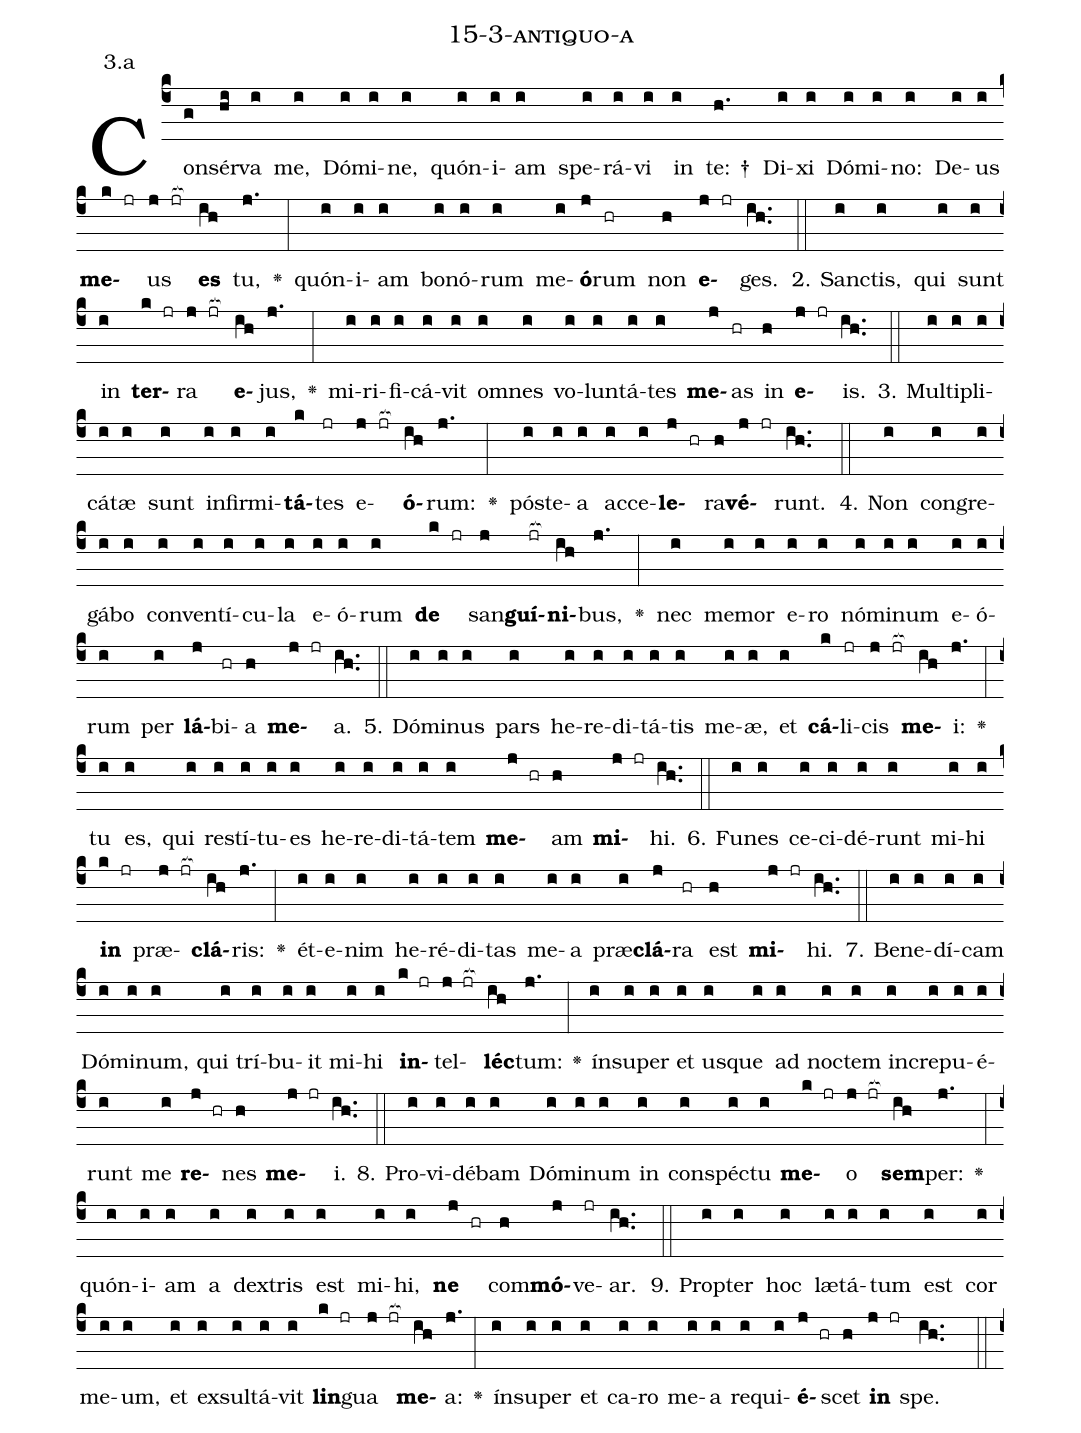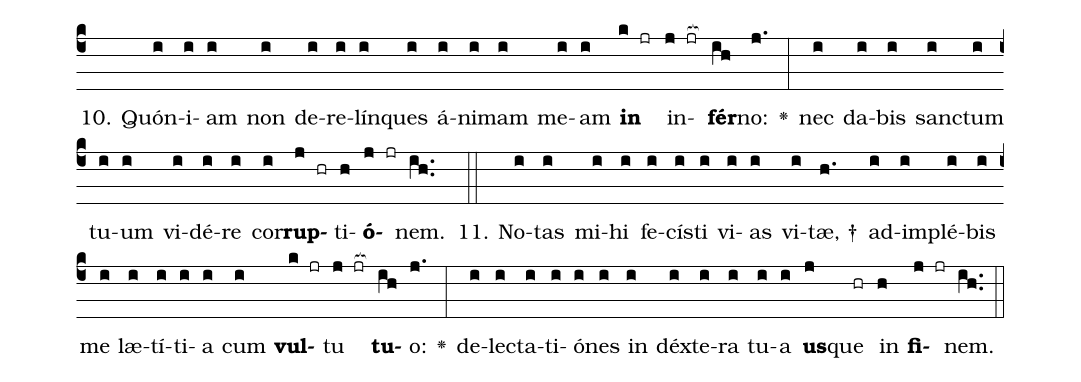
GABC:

name: 15-3-antiquo-a;
annotation: 3.a;
%%
(c4)Con(g)sér(hi)va(i) me,(i) Dó(i)mi(i)ne,(i) quón(i)i(i)am(i) spe(i)rá(i)vi(i) in(i) te: †(h.) Di(i)xi(i) Dó(i)mi(i)no:(i) De(i)us(i) <b>me</b>(k jr)us(j jr[ocb:1{]) <b>es</b>(ih[ocb:0}]) tu,(j.) <v>\greheightstar</v>(:) quón(i)i(i)am(i) bo(i)nó(i)rum(i) me(i)<b>ó</b>(j)rum(hr) non(h) <b>e</b>(j jr)ges.(ih..) (::)
2. Sanc(i)tis,(i) qui(i) sunt(i) in(i) <b>ter</b>(k jr)ra(j jr[ocb:1{]) <b>e</b>(ih[ocb:0}])jus,(j.) <v>\greheightstar</v>(:) mi(i)ri(i)fi(i)cá(i)vit(i) om(i)nes(i) vo(i)lun(i)tá(i)tes(i) <b>me</b>(j)as(hr) in(h) <b>e</b>(j jr)is.(ih..) (::)
3. Mul(i)ti(i)pli(i)cá(i)tæ(i) sunt(i) in(i)fir(i)mi(i)<b>tá</b>(k)tes(jr) e(j jr[ocb:1{])<b>ó</b>(ih[ocb:0}])rum:(j.) <v>\greheightstar</v>(:) póst(i)e(i)a(i) ac(i)ce(i)<b>le</b>(j hr)ra(h)<b>vé</b>(j jr)runt.(ih..) (::)
4. Non(i) con(i)gre(i)gá(i)bo(i) con(i)ven(i)tí(i)cu(i)la(i) e(i)ó(i)rum(i) <b>de</b>(k jr) san(j)<b>guí</b>(jr[ocb:1{])<b>ni</b>(ih[ocb:0}])bus,(j.) <v>\greheightstar</v>(:) nec(i) me(i)mor(i) e(i)ro(i) nó(i)mi(i)num(i) e(i)ó(i)rum(i) per(i) <b>lá</b>(j)bi(hr)a(h) <b>me</b>(j jr)a.(ih..) (::)
5. Dó(i)mi(i)nus(i) pars(i) he(i)re(i)di(i)tá(i)tis(i) me(i)æ,(i) et(i) <b>cá</b>(k)li(jr)cis(j jr[ocb:1{]) <b>me</b>(ih[ocb:0}])i:(j.) <v>\greheightstar</v>(:) tu(i) es,(i) qui(i) re(i)stí(i)tu(i)es(i) he(i)re(i)di(i)tá(i)tem(i) <b>me</b>(j hr)am(h) <b>mi</b>(j jr)hi.(ih..) (::)
6. Fu(i)nes(i) ce(i)ci(i)dé(i)runt(i) mi(i)hi(i) <b>in</b>(k jr) præ(j jr[ocb:1{])<b>clá</b>(ih[ocb:0}])ris:(j.) <v>\greheightstar</v>(:) ét(i)e(i)nim(i) he(i)ré(i)di(i)tas(i) me(i)a(i) præ(i)<b>clá</b>(j)ra(hr) est(h) <b>mi</b>(j jr)hi.(ih..) (::)
7. Be(i)ne(i)dí(i)cam(i) Dó(i)mi(i)num,(i) qui(i) trí(i)bu(i)it(i) mi(i)hi(i) <b>in</b>(k jr)tel(j jr[ocb:1{])<b>léc</b>(ih[ocb:0}])tum:(j.) <v>\greheightstar</v>(:) ín(i)su(i)per(i) et(i) us(i)que(i) ad(i) noc(i)tem(i) in(i)cre(i)pu(i)é(i)runt(i) me(i) <b>re</b>(j hr)nes(h) <b>me</b>(j jr)i.(ih..) (::)
8. Pro(i)vi(i)dé(i)bam(i) Dó(i)mi(i)num(i) in(i) con(i)spéc(i)tu(i) <b>me</b>(k jr)o(j jr[ocb:1{]) <b>sem</b>(ih[ocb:0}])per:(j.) <v>\greheightstar</v>(:) quón(i)i(i)am(i) a(i) dex(i)tris(i) est(i) mi(i)hi,(i) <b>ne</b>(j hr) com(h)<b>mó</b>(j)ve(jr)ar.(ih..) (::)
9. Prop(i)ter(i) hoc(i) læ(i)tá(i)tum(i) est(i) cor(i) me(i)um,(i) et(i) ex(i)sul(i)tá(i)vit(i) <b>lin</b>(k jr)gua(j jr[ocb:1{]) <b>me</b>(ih[ocb:0}])a:(j.) <v>\greheightstar</v>(:) ín(i)su(i)per(i) et(i) ca(i)ro(i) me(i)a(i) re(i)qui(i)<b>é</b>(j hr)scet(h) <b>in</b>(j jr) spe.(ih..) (::)
10. Quón(i)i(i)am(i) non(i) de(i)re(i)lín(i)ques(i) á(i)ni(i)mam(i) me(i)am(i) <b>in</b>(k jr) in(j jr[ocb:1{])<b>fér</b>(ih[ocb:0}])no:(j.) <v>\greheightstar</v>(:) nec(i) da(i)bis(i) sanc(i)tum(i) tu(i)um(i) vi(i)dé(i)re(i) cor(i)<b>rup</b>(j hr)ti(h)<b>ó</b>(j jr)nem.(ih..) (::)
11. No(i)tas(i) mi(i)hi(i) fe(i)cís(i)ti(i) vi(i)as(i) vi(i)tæ, †(h.) ad(i)im(i)plé(i)bis(i) me(i) læ(i)tí(i)ti(i)a(i) cum(i) <b>vul</b>(k jr)tu(j jr[ocb:1{]) <b>tu</b>(ih[ocb:0}])o:(j.) <v>\greheightstar</v>(:) de(i)lec(i)ta(i)ti(i)ó(i)nes(i) in(i) déx(i)te(i)ra(i) tu(i)a(i) <b>us</b>(j)que(hr) in(h) <b>fi</b>(j jr)nem.(ih..) (::)
